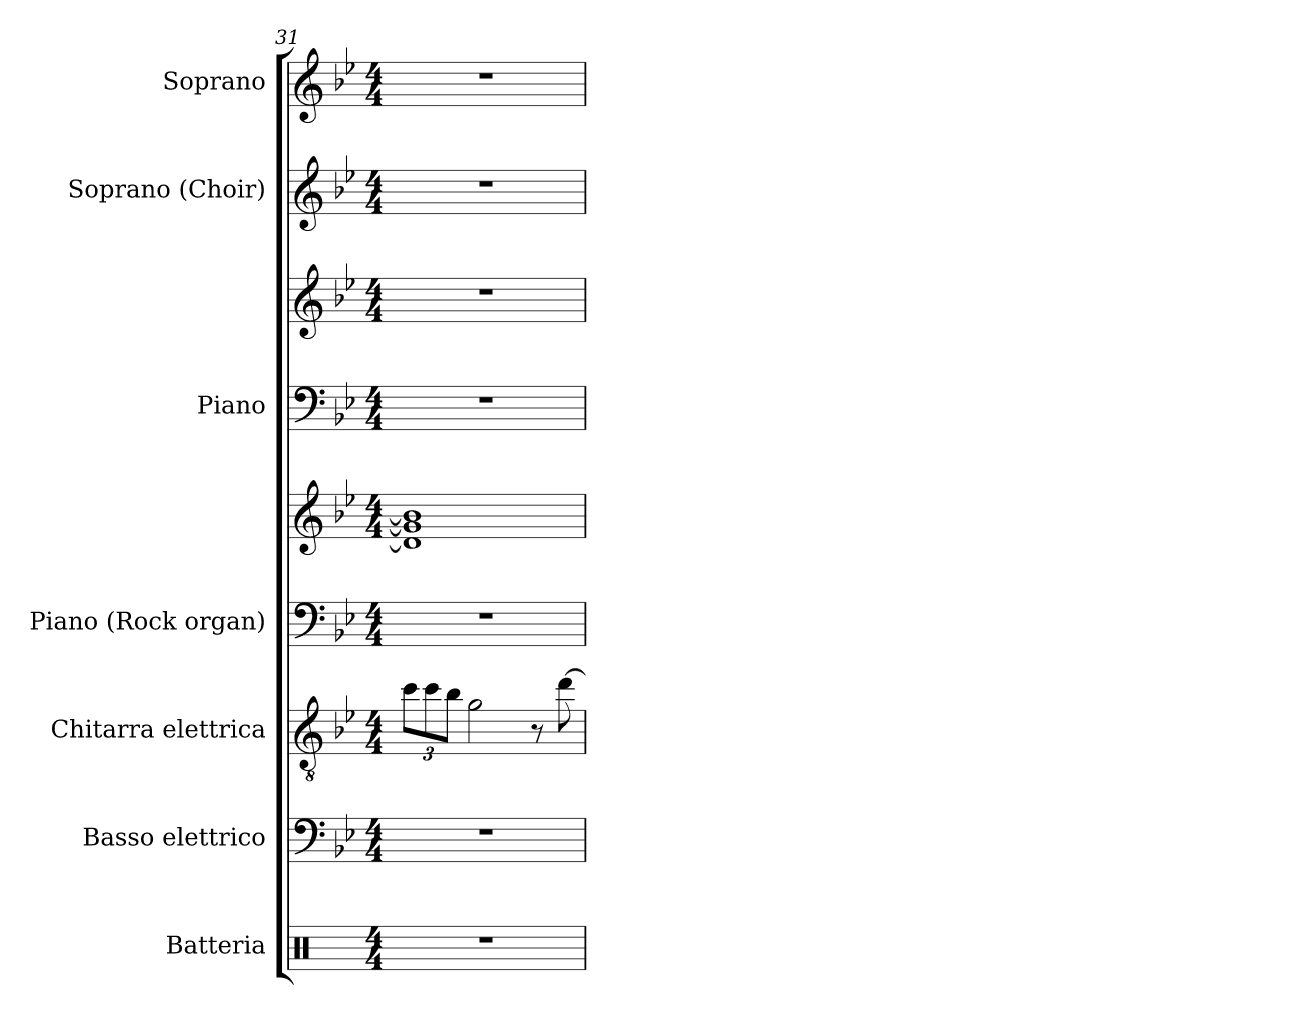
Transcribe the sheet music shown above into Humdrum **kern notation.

**kern	**kern	**kern	**kern	**kern	**kern	**kern	**kern	**kern
*part7	*part6	*part5	*part4	*part4	*part3	*part3	*part2	*part1
*staff9	*staff8	*staff7	*staff6	*staff5	*staff4	*staff3	*staff2	*staff1
*I"Batteria	*I"Basso elettrico	*I"Chitarra elettrica	*I"Piano (Rock organ)	*	*I"Piano	*	*I"Soprano (Choir)	*I"Soprano
*I'Batt.	*I'B. el.	*I'Chit. el.	*	*	*	*	*I'S.	*I'S.
*clefX	*clefF4	*clefGv2	*clefF4	*clefG2	*clefF4	*clefG2	*clefG2	*clefG2
*	*ITrd7c12	*	*	*	*	*	*	*
*k[]	*k[b-e-]	*k[b-e-]	*k[b-e-]	*k[b-e-]	*k[b-e-]	*k[b-e-]	*k[b-e-]	*k[b-e-]
*M4/4	*M4/4	*M4/4	*M4/4	*M4/4	*M4/4	*M4/4	*M4/4	*M4/4
*	*	*Xbrackettup	*	*	*	*	*	*
=31	=31	=31	=31	=31	=31	=31	=31	=31
1r	1r	12cc\L	1r	1d] 1g] 1b-]	1r	1r	1r	1r
.	.	12cc\	.	.	.	.	.	.
.	.	12b-\J	.	.	.	.	.	.
.	.	2g\	.	.	.	.	.	.
.	.	8r	.	.	.	.	.	.
.	.	[8dd\	.	.	.	.	.	.
=	=	=	=	=	=	=	=	=
*-	*-	*-	*-	*-	*-	*-	*-	*-
